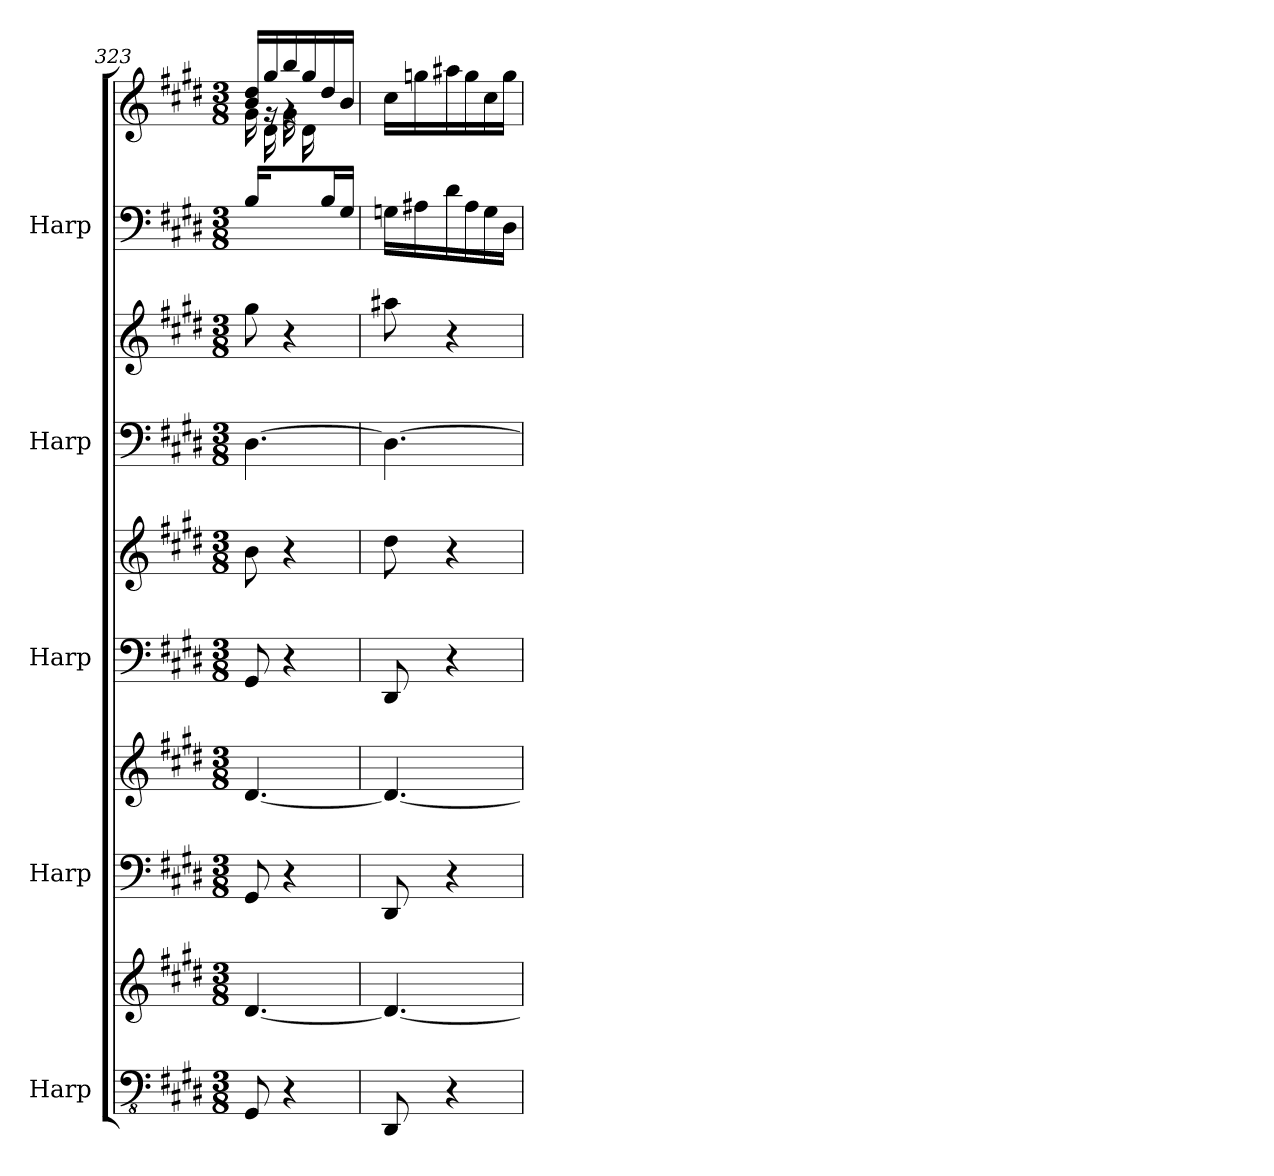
**kern	**kern	**kern	**kern	**kern	**kern	**kern	**kern	**kern	**kern
*part5	*part5	*part4	*part4	*part3	*part3	*part2	*part2	*part1	*part1
*staff10	*staff9	*staff8	*staff7	*staff6	*staff5	*staff4	*staff3	*staff2	*staff1
*I"Harp	*	*I"Harp	*	*I"Harp	*	*I"Harp	*	*I"Harp	*
*I'Hp	*	*I'Hp	*	*I'Hp	*	*I'Hp	*	*I'Hp	*
*clefFv4	*clefG2	*clefF4	*clefG2	*clefF4	*clefG2	*clefF4	*clefG2	*clefF4	*clefG2
*k[f#c#g#d#]	*k[f#c#g#d#]	*k[f#c#g#d#]	*k[f#c#g#d#]	*k[f#c#g#d#]	*k[f#c#g#d#]	*k[f#c#g#d#]	*k[f#c#g#d#]	*k[f#c#g#d#]	*k[f#c#g#d#]
*M3/8	*M3/8	*M3/8	*M3/8	*M3/8	*M3/8	*M3/8	*M3/8	*M3/8	*M3/8
=323	=323	=323	=323	=323	=323	=323	=323	=323	=323
*	*	*	*	*	*	*	*	*	*^
*	*	*	*	*	*	*	*	*	*	*^
8GGG#/	[4.d#/	8GG#/	[4.d#/	8GG#/	8b\	[4.D#\	8gg#\	16B/LL	16b/ 16dd#/LL	16g#\	16ryy
.	.	.	.	.	.	.	.	8.ryy	16gg#/	16rg	16d#\
4r	.	4r	.	4r	4r	.	4r	.	16bb/	4rg	16g#\
.	.	.	.	.	.	.	.	.	16gg#/	.	16d#\
.	.	.	.	.	.	.	.	16B/	16dd#/	.	8ryy
.	.	.	.	.	.	.	.	16G#/JJ	16b/JJ	.	.
*	*	*	*	*	*	*	*	*	*v	*v	*v
!!LO:PB:g=z
=324	=324	=324	=324	=324	=324	=324	=324	=324	=324
8DDD#/	4.d#/_	8DD#/	4.d#/_	8DD#/	8dd#\	4.D#\_	8aa#X\	16Gn\LL	16cc#\LL
.	.	.	.	.	.	.	.	16A#X\	16ggn\
4r	.	4r	.	4r	4r	.	4r	16d#\	16aa#X\
.	.	.	.	.	.	.	.	16A#\	16gg\
.	.	.	.	.	.	.	.	16G\	16cc#\
.	.	.	.	.	.	.	.	16D#\JJ	16gg\JJ
=	=	=	=	=	=	=	=	=	=
*-	*-	*-	*-	*-	*-	*-	*-	*-	*-
